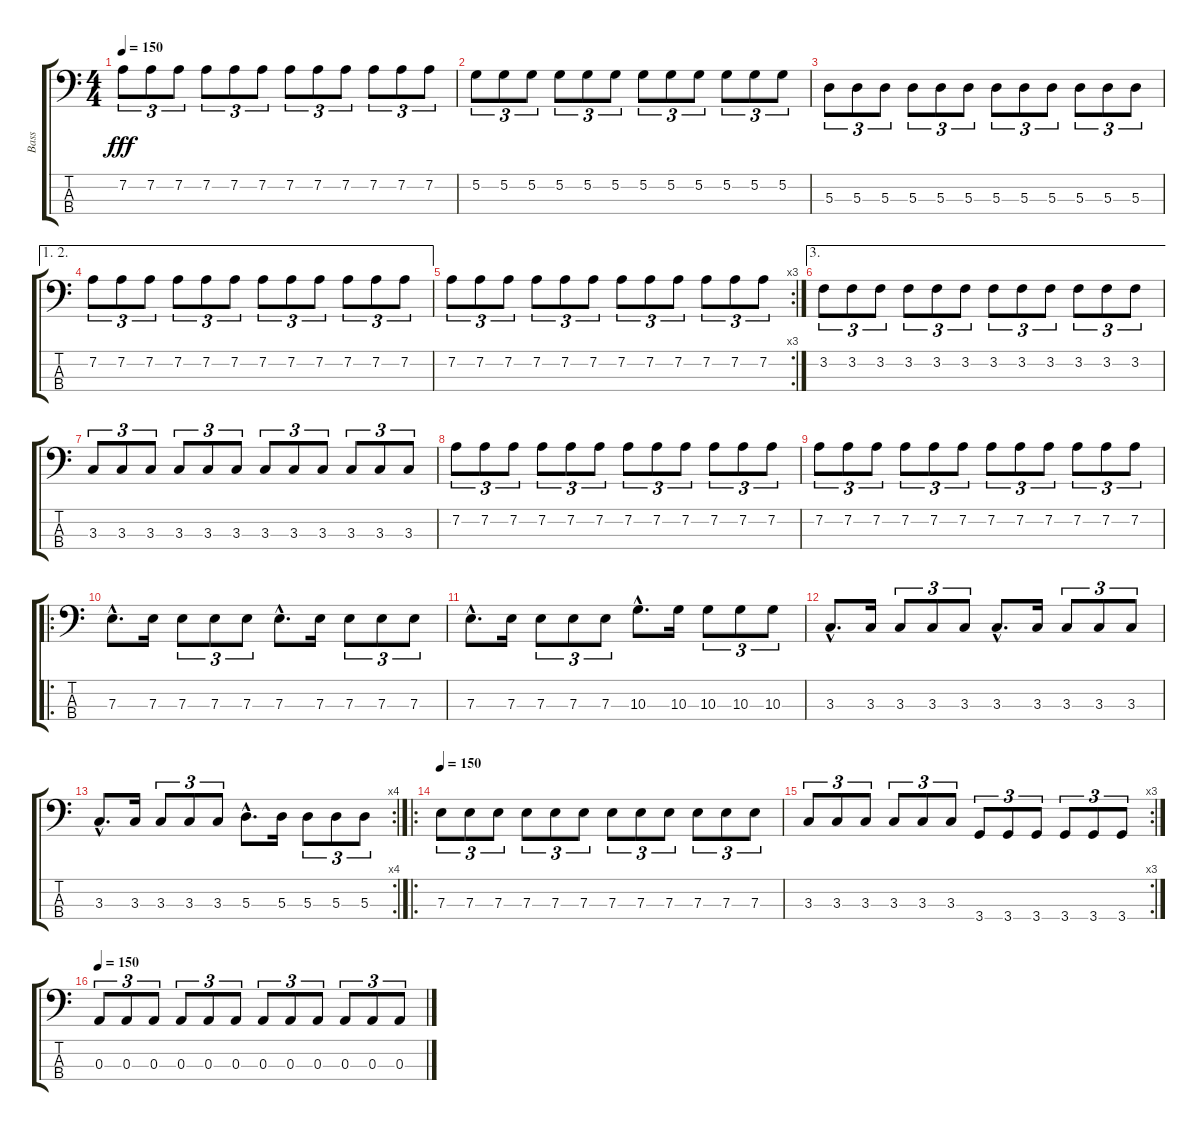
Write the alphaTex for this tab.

\track ("Bass" "Bass") {instrument electricbassfinger}
\staff {score tabs}
\tuning (G2 D2 A1 E1) {hide}
\ts (4 4)
\tempo 150
\clef f4
\ks c
7.2.8{tu (3 2) dy fff} 7.2.8{tu (3 2)} 7.2.8{tu (3 2)} 7.2.8{tu (3 2)} 7.2.8{tu (3 2)} 7.2.8{tu (3 2)} 7.2.8{tu (3 2)} 7.2.8{tu (3 2)} 7.2.8{tu (3 2)} 7.2.8{tu (3 2)} 7.2.8{tu (3 2)} 7.2.8{tu (3 2)} |
5.2.8{tu (3 2)} 5.2.8{tu (3 2)} 5.2.8{tu (3 2)} 5.2.8{tu (3 2)} 5.2.8{tu (3 2)} 5.2.8{tu (3 2)} 5.2.8{tu (3 2)} 5.2.8{tu (3 2)} 5.2.8{tu (3 2)} 5.2.8{tu (3 2)} 5.2.8{tu (3 2)} 5.2.8{tu (3 2)} |
5.3.8{tu (3 2)} 5.3.8{tu (3 2)} 5.3.8{tu (3 2)} 5.3.8{tu (3 2)} 5.3.8{tu (3 2)} 5.3.8{tu (3 2)} 5.3.8{tu (3 2)} 5.3.8{tu (3 2)} 5.3.8{tu (3 2)} 5.3.8{tu (3 2)} 5.3.8{tu (3 2)} 5.3.8{tu (3 2)} |
\ae (1 2)
7.2.8{tu (3 2)} 7.2.8{tu (3 2)} 7.2.8{tu (3 2)} 7.2.8{tu (3 2)} 7.2.8{tu (3 2)} 7.2.8{tu (3 2)} 7.2.8{tu (3 2)} 7.2.8{tu (3 2)} 7.2.8{tu (3 2)} 7.2.8{tu (3 2)} 7.2.8{tu (3 2)} 7.2.8{tu (3 2)} |
\rc 3
7.2.8{tu (3 2)} 7.2.8{tu (3 2)} 7.2.8{tu (3 2)} 7.2.8{tu (3 2)} 7.2.8{tu (3 2)} 7.2.8{tu (3 2)} 7.2.8{tu (3 2)} 7.2.8{tu (3 2)} 7.2.8{tu (3 2)} 7.2.8{tu (3 2)} 7.2.8{tu (3 2)} 7.2.8{tu (3 2)} |
\ae 3
3.2.8{tu (3 2)} 3.2.8{tu (3 2)} 3.2.8{tu (3 2)} 3.2.8{tu (3 2)} 3.2.8{tu (3 2)} 3.2.8{tu (3 2)} 3.2.8{tu (3 2)} 3.2.8{tu (3 2)} 3.2.8{tu (3 2)} 3.2.8{tu (3 2)} 3.2.8{tu (3 2)} 3.2.8{tu (3 2)} |
3.3.8{tu (3 2)} 3.3.8{tu (3 2)} 3.3.8{tu (3 2)} 3.3.8{tu (3 2)} 3.3.8{tu (3 2)} 3.3.8{tu (3 2)} 3.3.8{tu (3 2)} 3.3.8{tu (3 2)} 3.3.8{tu (3 2)} 3.3.8{tu (3 2)} 3.3.8{tu (3 2)} 3.3.8{tu (3 2)} |
7.2.8{tu (3 2)} 7.2.8{tu (3 2)} 7.2.8{tu (3 2)} 7.2.8{tu (3 2)} 7.2.8{tu (3 2)} 7.2.8{tu (3 2)} 7.2.8{tu (3 2)} 7.2.8{tu (3 2)} 7.2.8{tu (3 2)} 7.2.8{tu (3 2)} 7.2.8{tu (3 2)} 7.2.8{tu (3 2)} |
7.2.8{tu (3 2)} 7.2.8{tu (3 2)} 7.2.8{tu (3 2)} 7.2.8{tu (3 2)} 7.2.8{tu (3 2)} 7.2.8{tu (3 2)} 7.2.8{tu (3 2)} 7.2.8{tu (3 2)} 7.2.8{tu (3 2)} 7.2.8{tu (3 2)} 7.2.8{tu (3 2)} 7.2.8{tu (3 2)} |
\ro
7.3{hac}.8{d} 7.3.16 7.3.8{tu (3 2)} 7.3.8{tu (3 2)} 7.3.8{tu (3 2)} 7.3{hac}.8{d} 7.3.16 7.3.8{tu (3 2)} 7.3.8{tu (3 2)} 7.3.8{tu (3 2)} |
7.3{hac}.8{d} 7.3.16 7.3.8{tu (3 2)} 7.3.8{tu (3 2)} 7.3.8{tu (3 2)} 10.3{hac}.8{d} 10.3.16 10.3.8{tu (3 2)} 10.3.8{tu (3 2)} 10.3.8{tu (3 2)} |
3.3{hac}.8{d} 3.3.16 3.3.8{tu (3 2)} 3.3.8{tu (3 2)} 3.3.8{tu (3 2)} 3.3{hac}.8{d} 3.3.16 3.3.8{tu (3 2)} 3.3.8{tu (3 2)} 3.3.8{tu (3 2)} |
\rc 4
3.3{hac}.8{d} 3.3.16 3.3.8{tu (3 2)} 3.3.8{tu (3 2)} 3.3.8{tu (3 2)} 5.3{hac}.8{d} 5.3.16 5.3.8{tu (3 2)} 5.3.8{tu (3 2)} 5.3.8{tu (3 2)} |
\ro
\tempo 150
7.3.8{tu (3 2)} 7.3.8{tu (3 2)} 7.3.8{tu (3 2)} 7.3.8{tu (3 2)} 7.3.8{tu (3 2)} 7.3.8{tu (3 2)} 7.3.8{tu (3 2)} 7.3.8{tu (3 2)} 7.3.8{tu (3 2)} 7.3.8{tu (3 2)} 7.3.8{tu (3 2)} 7.3.8{tu (3 2)} |
\rc 3
3.3.8{tu (3 2)} 3.3.8{tu (3 2)} 3.3.8{tu (3 2)} 3.3.8{tu (3 2)} 3.3.8{tu (3 2)} 3.3.8{tu (3 2)} 3.4.8{tu (3 2)} 3.4.8{tu (3 2)} 3.4.8{tu (3 2)} 3.4.8{tu (3 2)} 3.4.8{tu (3 2)} 3.4.8{tu (3 2)} |
\tempo 150
0.3.8{tu (3 2)} 0.3.8{tu (3 2)} 0.3.8{tu (3 2)} 0.3.8{tu (3 2)} 0.3.8{tu (3 2)} 0.3.8{tu (3 2)} 0.3.8{tu (3 2)} 0.3.8{tu (3 2)} 0.3.8{tu (3 2)} 0.3.8{tu (3 2)} 0.3.8{tu (3 2)} 0.3.8{tu (3 2)}
